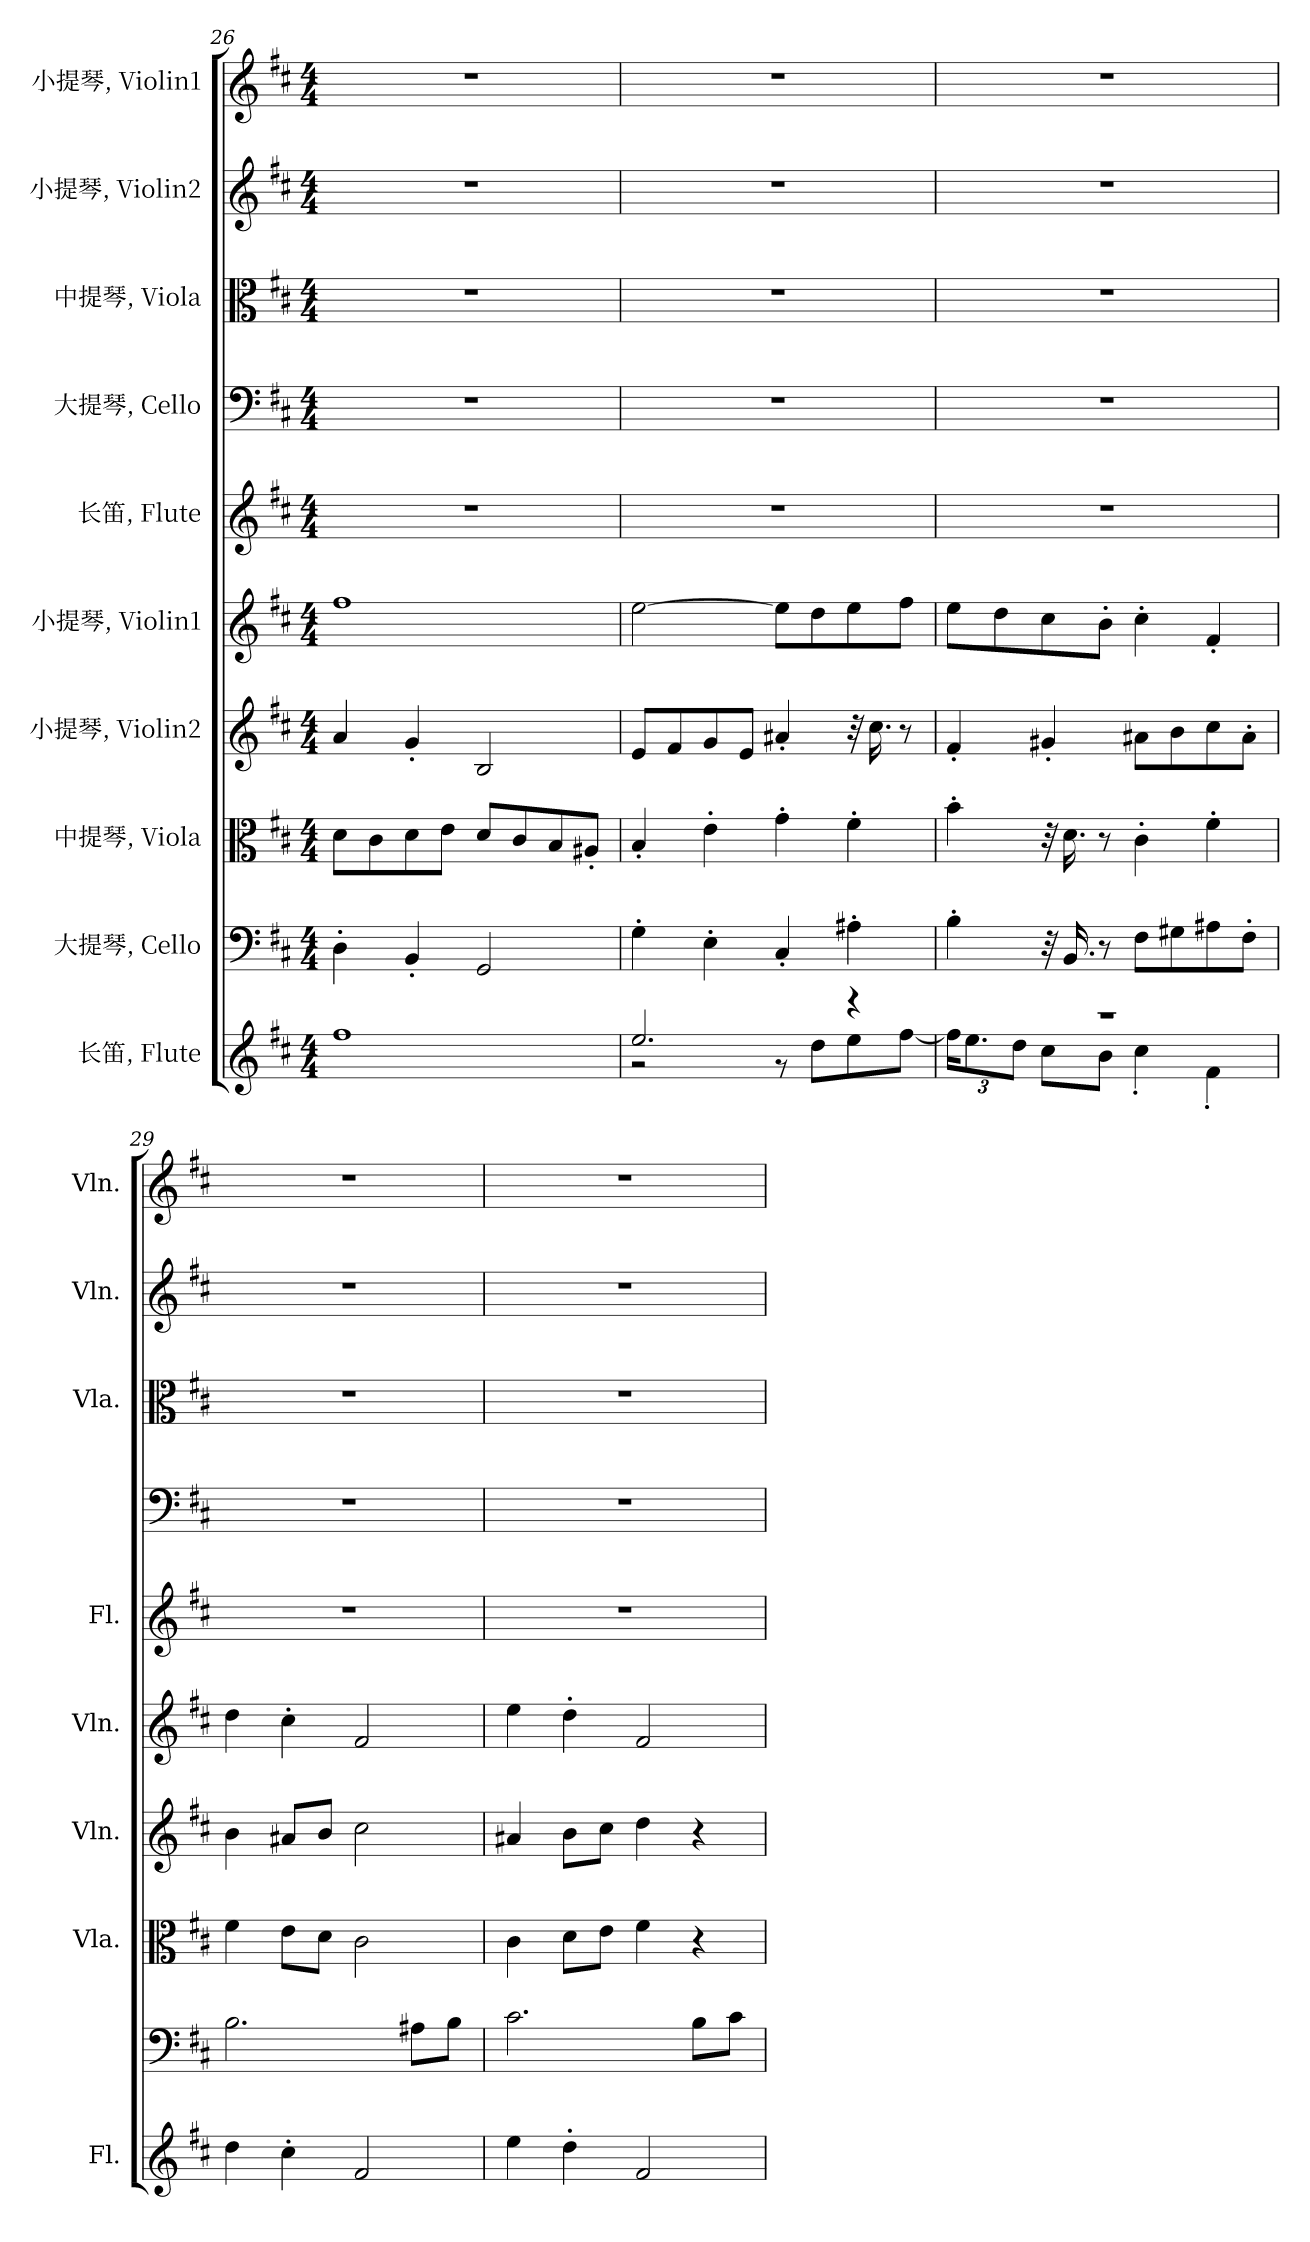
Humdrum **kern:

**kern	**kern	**kern	**kern	**kern	**kern	**kern	**kern	**kern	**kern
*part10	*part9	*part8	*part7	*part6	*part5	*part4	*part3	*part2	*part1
*staff10	*staff9	*staff8	*staff7	*staff6	*staff5	*staff4	*staff3	*staff2	*staff1
*I"长笛, Flute	*I"大提琴, Cello	*I"中提琴, Viola	*I"小提琴, Violin2	*I"小提琴, Violin1	*I"长笛, Flute	*I"大提琴, Cello	*I"中提琴, Viola	*I"小提琴, Violin2	*I"小提琴, Violin1
*I'Fl.	*	*I'Vla.	*I'Vln.	*I'Vln.	*I'Fl.	*	*I'Vla.	*I'Vln.	*I'Vln.
*clefG2	*clefF4	*clefC3	*clefG2	*clefG2	*clefG2	*clefF4	*clefC3	*clefG2	*clefG2
*k[f#c#]	*k[f#c#]	*k[f#c#]	*k[f#c#]	*k[f#c#]	*k[f#c#]	*k[f#c#]	*k[f#c#]	*k[f#c#]	*k[f#c#]
*M4/4	*M4/4	*M4/4	*M4/4	*M4/4	*M4/4	*M4/4	*M4/4	*M4/4	*M4/4
=26	=26	=26	=26	=26	=26	=26	=26	=26	=26
1ff#	4D'\	8d\L	4a/	1ff#	1r	1r	1r	1r	1r
.	.	8c#\	.	.	.	.	.	.	.
.	4BB'/	8d\	4g'/	.	.	.	.	.	.
.	.	8e\J	.	.	.	.	.	.	.
.	2GG/	8d/L	2B/	.	.	.	.	.	.
.	.	8c#/	.	.	.	.	.	.	.
.	.	8B/	.	.	.	.	.	.	.
.	.	8A#X'/J	.	.	.	.	.	.	.
=27	=27	=27	=27	=27	=27	=27	=27	=27	=27
*^	*	*	*	*	*	*	*	*	*
2.ee/	2r	4G'\	4B'/	8e/L	[2ee\	1r	1r	1r	1r	1r
.	.	.	.	8f#/	.	.	.	.	.	.
.	.	4E'\	4e'\	8g/	.	.	.	.	.	.
.	.	.	.	8e/J	.	.	.	.	.	.
.	8r	4C#'/	4g'\	4a#X'/	8ee\L]	.	.	.	.	.
.	8dd\L	.	.	.	8dd\	.	.	.	.	.
4r	8ee\	4A#X'\	4f#'\	32r	8ee\	.	.	.	.	.
.	.	.	.	16.cc#\	.	.	.	.	.	.
.	[8ff#\J	.	.	8r	8ff#\J	.	.	.	.	.
=28	=28	=28	=28	=28	=28	=28	=28	=28	=28	=28
*	*Xbrackettup	*	*	*	*	*	*	*	*	*
1r	24ff#\KL]	4B'\	4b'\	4f#'/	8ee\L	1r	1r	1r	1r	1r
.	12.ee\	.	.	.	.	.	.	.	.	.
.	.	.	.	.	8dd\	.	.	.	.	.
.	12dd\J	.	.	.	.	.	.	.	.	.
.	8cc#\L	32r	32r	4g#X'/	8cc#\	.	.	.	.	.
.	.	16.BB/	16.d\	.	.	.	.	.	.	.
.	8b\J	8r	8r	.	8b'\J	.	.	.	.	.
.	4cc#'\	8F#\L	4c#'\	8a#X\L	4cc#'\	.	.	.	.	.
.	.	8G#X\	.	8b\	.	.	.	.	.	.
.	4f#'\	8A#X\	4f#'\	8cc#\	4f#'/	.	.	.	.	.
.	.	8F#'\J	.	8a#'\J	.	.	.	.	.	.
*v	*v	*	*	*	*	*	*	*	*	*
!!LO:PB:g=z
=29	=29	=29	=29	=29	=29	=29	=29	=29	=29
4dd\	2.B\	4f#\	4b\	4dd\	1r	1r	1r	1r	1r
4cc#'\	.	8e\L	8a#X/L	4cc#'\	.	.	.	.	.
.	.	8d\J	8b/J	.	.	.	.	.	.
2f#/	.	2c#\	2cc#\	2f#/	.	.	.	.	.
.	8A#X\L	.	.	.	.	.	.	.	.
.	8B\J	.	.	.	.	.	.	.	.
=30	=30	=30	=30	=30	=30	=30	=30	=30	=30
4ee\	2.c#\	4c#\	4a#X/	4ee\	1r	1r	1r	1r	1r
4dd'\	.	8d\L	8b\L	4dd'\	.	.	.	.	.
.	.	8e\J	8cc#\J	.	.	.	.	.	.
2f#/	.	4f#\	4dd\	2f#/	.	.	.	.	.
.	8B\L	4r	4r	.	.	.	.	.	.
.	8c#\J	.	.	.	.	.	.	.	.
=	=	=	=	=	=	=	=	=	=
*-	*-	*-	*-	*-	*-	*-	*-	*-	*-
